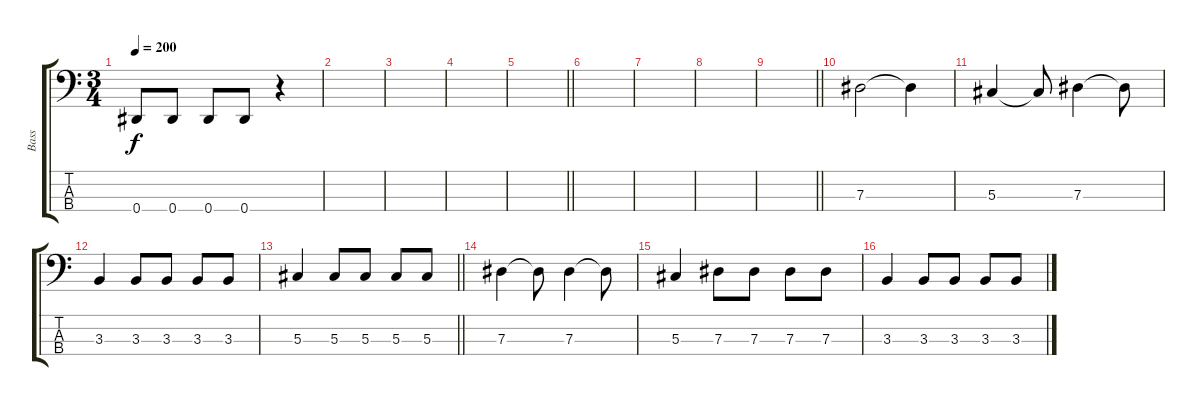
\track ("Bass" "Bass") {instrument electricbassfinger}
\staff {score tabs}
\tuning (Gb2 Db2 Ab1 Eb1) {hide}
\ts (3 4)
\tempo 200
\clef f4
\ks c
0.4.8{dy f} 0.4.8 0.4.8 0.4.8 r.4 |
|
|
|
\barLineRight lightlight
|
|
|
|
\barLineRight lightlight
|
7.3.2 7.3{t}.4 |
5.3.4 5.3{t}.8 7.3.4 7.3{t}.8 |
3.3.4 3.3.8 3.3.8 3.3.8 3.3.8 |
\barLineRight lightlight
5.3.4 5.3.8 5.3.8 5.3.8 5.3.8 |
7.3.4 7.3{t}.8 7.3.4 7.3{t}.8 |
5.3.4 7.3.8 7.3.8 7.3.8 7.3.8 |
3.3.4 3.3.8 3.3.8 3.3.8 3.3.8
